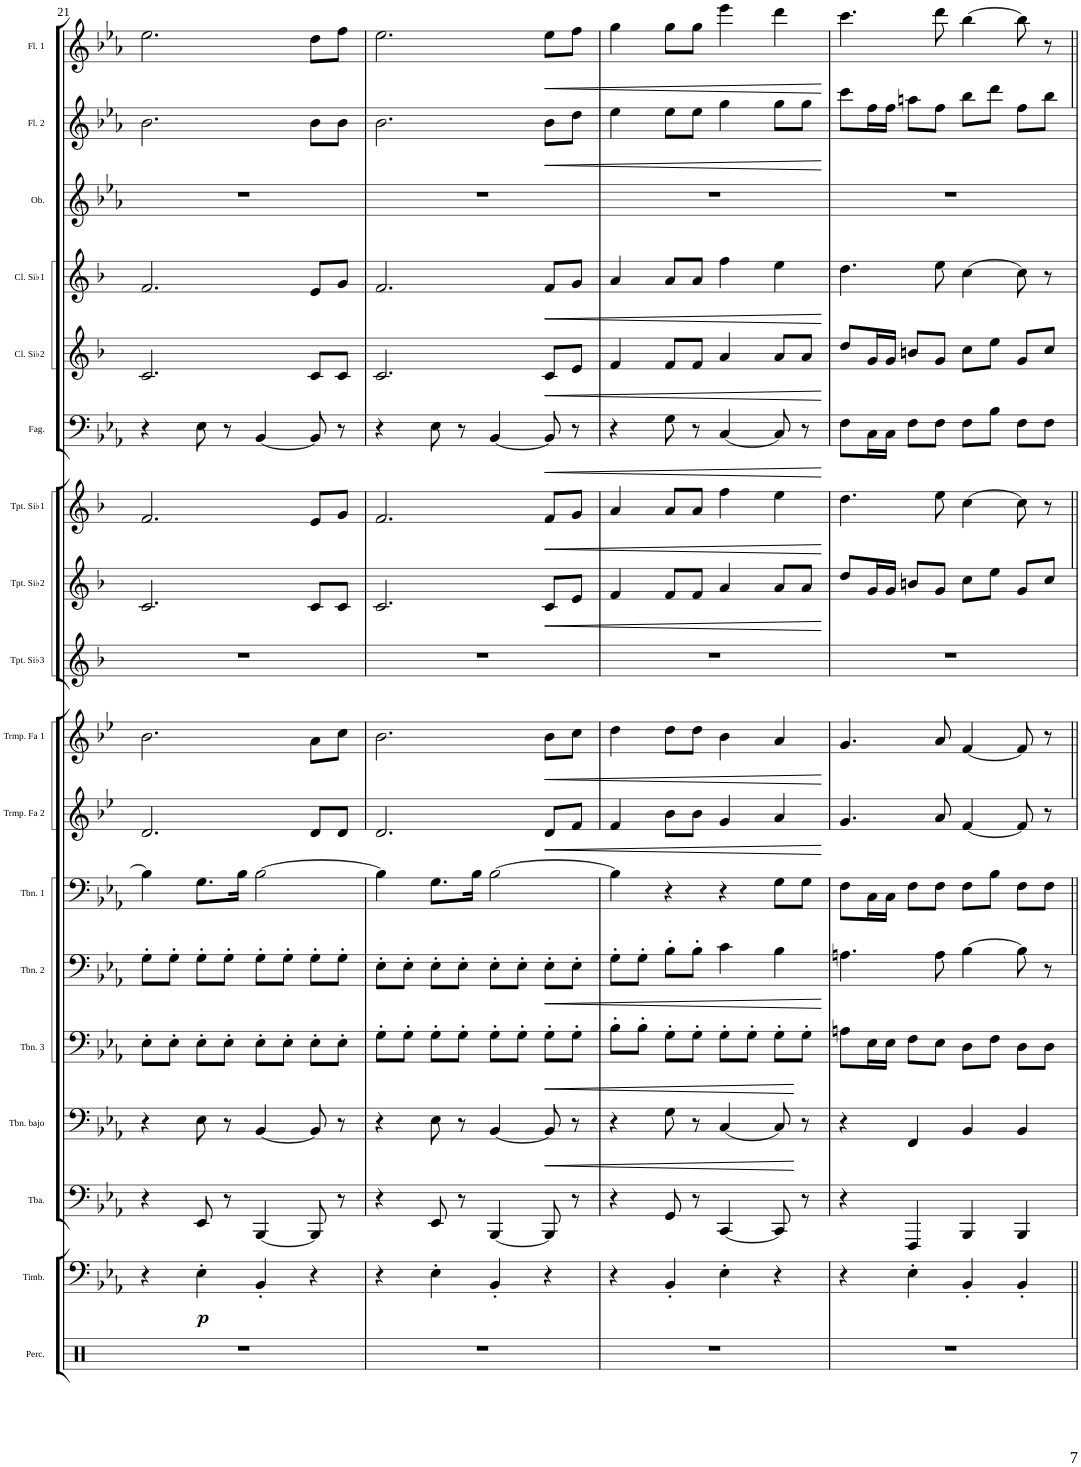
**kern	**kern	**dynam	**kern	**kern	**dynam	**kern	**dynam	**kern	**dynam	**kern	**kern	**dynam	**kern	**dynam	**kern	**kern	**dynam	**kern	**dynam	**kern	**dynam	**kern	**dynam	**kern	**dynam	**kern	**kern	**dynam	**kern	**dynam
*part18	*part17	*part17	*part16	*part15	*part15	*part14	*part14	*part13	*part13	*part12	*part11	*part11	*part10	*part10	*part9	*part8	*part8	*part7	*part7	*part6	*part6	*part5	*part5	*part4	*part4	*part3	*part2	*part2	*part1	*part1
*staff18	*staff17	*staff17	*staff16	*staff15	*staff15	*staff14	*staff14	*staff13	*staff13	*staff12	*staff11	*staff11	*staff10	*staff10	*staff9	*staff8	*staff8	*staff7	*staff7	*staff6	*staff6	*staff5	*staff5	*staff4	*staff4	*staff3	*staff2	*staff2	*staff1	*staff1
*I"Set de percusión	*I"Timbal de concierto	*	*I"Tuba	*I"Trombón bajo	*	*I"Trombón 3	*	*I"Trombón 2	*	*I"Trombón 1	*I"Trompa en Fa 2	*	*I"Trompa en Fa 1	*	*I"Trompeta en Sib3	*I"Trompeta en Sib2	*	*I"Trompeta en Sib1	*	*I"Fagot	*	*I"Clarinete en Sib2	*	*I"Clarinete en Sib1	*	*I"Oboe	*I"Flauta 2	*	*I"Flauta 1	*
*I'Perc.	*I'Timb.	*	*I'Tba.	*I'Tbn. bajo	*	*I'Tbn. 3	*	*I'Tbn. 2	*	*I'Tbn. 1	*I'Trmp. Fa 2	*	*I'Trmp. Fa 1	*	*I'Tpt. Sib3	*I'Tpt. Sib2	*	*I'Tpt. Sib1	*	*I'Fag.	*	*I'Cl. Sib2	*	*I'Cl. Sib1	*	*I'Ob.	*I'Fl. 2	*	*I'Fl. 1	*
!!LO:PB:g=z
*clefX	*clefF4	*	*clefF4	*clefF4	*	*clefF4	*	*clefF4	*	*clefF4	*clefG2	*	*clefG2	*	*clefG2	*clefG2	*	*clefG2	*	*clefF4	*	*clefG2	*	*clefG2	*	*clefG2	*clefG2	*	*clefG2	*
*	*	*	*	*	*	*	*	*	*	*	*Trd4c7	*	*Trd4c7	*	*Trd1c2	*Trd1c2	*	*Trd1c2	*	*	*	*Trd1c2	*	*Trd1c2	*	*	*	*	*	*
*k[]	*k[b-e-a-]	*	*k[b-e-a-]	*k[b-e-a-]	*	*k[b-e-a-]	*	*k[b-e-a-]	*	*k[b-e-a-]	*k[b-e-]	*	*k[b-e-]	*	*k[b-]	*k[b-]	*	*k[b-]	*	*k[b-e-a-]	*	*k[b-]	*	*k[b-]	*	*k[b-e-a-]	*k[b-e-a-]	*	*k[b-e-a-]	*
*M4/4	*M4/4	*	*M4/4	*M4/4	*	*M4/4	*	*M4/4	*	*M4/4	*M4/4	*	*M4/4	*	*M4/4	*M4/4	*	*M4/4	*	*M4/4	*	*M4/4	*	*M4/4	*	*M4/4	*M4/4	*	*M4/4	*
*met(c)	*met(c)	*	*met(c)	*met(c)	*	*met(c)	*	*met(c)	*	*met(c)	*met(c)	*	*met(c)	*	*met(c)	*met(c)	*	*met(c)	*	*met(c)	*	*met(c)	*	*met(c)	*	*met(c)	*met(c)	*	*met(c)	*
=21	=21	=21	=21	=21	=21	=21	=21	=21	=21	=21	=21	=21	=21	=21	=21	=21	=21	=21	=21	=21	=21	=21	=21	=21	=21	=21	=21	=21	=21	=21
1r	4r	.	4r	4r	.	8E-'\L	.	8G'\L	.	4B-\]	2.d/	.	2.b-\	.	1r	2.c/	.	2.f/	.	4r	.	2.c/	.	2.f/	.	1r	2.b-\	.	2.ee-\	.
.	.	.	.	.	.	8E-'\J	.	8G'\J	.	.	.	.	.	.	.	.	.	.	.	.	.	.	.	.	.	.	.	.	.	.
!	!	!LO:DY:b	!	!	!	!	!	!	!	!	!	!	!	!	!	!	!	!	!	!	!	!	!	!	!	!	!	!	!	!
.	4E-'\	p	8EE-/	8E-\	.	8E-'\L	.	8G'\L	.	8.G\L	.	.	.	.	.	.	.	.	.	8E-\	.	.	.	.	.	.	.	.	.	.
.	.	.	8r	8r	.	8E-'\J	.	8G'\J	.	.	.	.	.	.	.	.	.	.	.	8r	.	.	.	.	.	.	.	.	.	.
.	.	.	.	.	.	.	.	.	.	16B-\Jk	.	.	.	.	.	.	.	.	.	.	.	.	.	.	.	.	.	.	.	.
.	4BB-'/	.	[4BBB-/	[4BB-/	.	8E-'\L	.	8G'\L	.	[2B-\	.	.	.	.	.	.	.	.	.	[4BB-/	.	.	.	.	.	.	.	.	.	.
.	.	.	.	.	.	8E-'\J	.	8G'\J	.	.	.	.	.	.	.	.	.	.	.	.	.	.	.	.	.	.	.	.	.	.
.	4r	.	8BBB-/]	8BB-/]	.	8E-'\L	.	8G'\L	.	.	8d/L	.	8a\L	.	.	8c/L	.	8e/L	.	8BB-/]	.	8c/L	.	8e/L	.	.	8b-\L	.	8dd\L	.
.	.	.	8r	8r	.	8E-'\J	.	8G'\J	.	.	8d/J	.	8cc\J	.	.	8c/J	.	8g/J	.	8r	.	8c/J	.	8g/J	.	.	8b-\J	.	8ff\J	.
=22	=22	=22	=22	=22	=22	=22	=22	=22	=22	=22	=22	=22	=22	=22	=22	=22	=22	=22	=22	=22	=22	=22	=22	=22	=22	=22	=22	=22	=22	=22
1r	4r	.	4r	4r	.	8G'\L	.	8E-'\L	.	4B-\]	2.d/	.	2.b-\	.	1r	2.c/	.	2.f/	.	4r	.	2.c/	.	2.f/	.	1r	2.b-\	.	2.ee-\	.
.	.	.	.	.	.	8G'\J	.	8E-'\J	.	.	.	.	.	.	.	.	.	.	.	.	.	.	.	.	.	.	.	.	.	.
.	4E-'\	.	8EE-/	8E-\	.	8G'\L	.	8E-'\L	.	8.G\L	.	.	.	.	.	.	.	.	.	8E-\	.	.	.	.	.	.	.	.	.	.
.	.	.	8r	8r	.	8G'\J	.	8E-'\J	.	.	.	.	.	.	.	.	.	.	.	8r	.	.	.	.	.	.	.	.	.	.
.	.	.	.	.	.	.	.	.	.	16B-\Jk	.	.	.	.	.	.	.	.	.	.	.	.	.	.	.	.	.	.	.	.
.	4BB-'/	.	[4BBB-/	[4BB-/	.	8G'\L	.	8E-'\L	.	[2B-\	.	.	.	.	.	.	.	.	.	[4BB-/	.	.	.	.	.	.	.	.	.	.
.	.	.	.	.	.	8G'\J	.	8E-'\J	.	.	.	.	.	.	.	.	.	.	.	.	.	.	.	.	.	.	.	.	.	.
!	!	!	!	!	!LO:HP:b	!	!LO:HP:b	!	!LO:HP:b	!	!	!LO:HP:b	!	!LO:HP:b	!	!	!LO:HP:b	!	!LO:HP:b	!	!LO:HP:b	!	!LO:HP:b	!	!LO:HP:b	!	!	!LO:HP:b	!	!LO:HP:b
.	4r	.	8BBB-/]	8BB-/]	<	8G'\L	<	8E-'\L	<	.	8d/L	<	8b-\L	<	.	8c/L	<	8f/L	<	8BB-/]	<	8c/L	<	8f/L	<	.	8b-\L	<	8ee-\L	<
.	.	.	8r	8r	.	8G'\J	.	8E-'\J	.	.	8f/J	.	8cc\J	.	.	8e/J	.	8g/J	.	8r	.	8e/J	.	8g/J	.	.	8dd\J	.	8ff\J	.
=23	=23	=23	=23	=23	=23	=23	=23	=23	=23	=23	=23	=23	=23	=23	=23	=23	=23	=23	=23	=23	=23	=23	=23	=23	=23	=23	=23	=23	=23	=23
1r	4r	.	4r	4r	.	8B-'\L	.	8G'\L	.	4B-\]	4f/	.	4dd\	.	1r	4f/	.	4a/	.	4r	.	4f/	.	4a/	.	1r	4ee-\	.	4gg\	.
.	.	.	.	.	.	8B-'\J	.	8G'\J	.	.	.	.	.	.	.	.	.	.	.	.	.	.	.	.	.	.	.	.	.	.
.	4BB-'/	.	8GG/	8G\	.	8G'\L	.	8B-'\L	.	4r	8b-\L	.	8dd\L	.	.	8f/L	.	8a/L	.	8G\	.	8f/L	.	8a/L	.	.	8ee-\L	.	8gg\L	.
.	.	.	8r	8r	.	8G'\J	.	8B-'\J	.	.	8b-\J	.	8dd\J	.	.	8f/J	.	8a/J	.	8r	.	8f/J	.	8a/J	.	.	8ee-\J	.	8gg\J	.
.	4E-'\	.	[4CC/	[4C/	.	8G'\L	.	4c\	.	4r	4g/	.	4b-\	.	.	4a/	.	4ff\	.	[4C/	.	4a/	.	4ff\	.	.	4gg\	.	4eee-\	.
.	.	.	.	.	.	8G'\J	.	.	.	.	.	.	.	.	.	.	.	.	.	.	.	.	.	.	.	.	.	.	.	.
.	4r	.	8CC/]	8C/]	.	8G'\L	.	4B-\	.	8G\L	4a/	.	4a/	.	.	8a/L	.	4ee\	.	8C/]	.	8a/L	.	4ee\	.	.	8gg\L	.	4ddd\	.
.	.	.	8r	8r	[	8G'\J	[	.	.	8G\J	.	.	.	.	.	8a/J	.	.	.	8r	.	8a/J	.	.	.	.	8gg\J	.	.	.
.	.	.	.	.	.	.	.	.	[	.	.	[	.	[	.	.	[	.	[	.	[	.	[	.	[	.	.	[	.	[
=24	=24	=24	=24	=24	=24	=24	=24	=24	=24	=24	=24	=24	=24	=24	=24	=24	=24	=24	=24	=24	=24	=24	=24	=24	=24	=24	=24	=24	=24	=24
1r	4r	.	4r	4r	.	8An\L	.	4.An\	.	8F\L	4.g/	.	4.g/	.	1r	8dd/L	.	4.dd\	.	8F\L	.	8dd/L	.	4.dd\	.	1r	8ccc\L	.	4.ccc\	.
.	.	.	.	.	.	16E-\L	.	.	.	16C\L	.	.	.	.	.	16g/L	.	.	.	16C\L	.	16g/L	.	.	.	.	16ff\L	.	.	.
.	.	.	.	.	.	16E-\JJ	.	.	.	16C\JJ	.	.	.	.	.	16g/JJ	.	.	.	16C\JJ	.	16g/JJ	.	.	.	.	16ff\JJ	.	.	.
.	4E-'\	.	4FFF/	4FF/	.	8F\L	.	.	.	8F\L	.	.	.	.	.	8bn/L	.	.	.	8F\L	.	8bn/L	.	.	.	.	8aan\L	.	.	.
.	.	.	.	.	.	8E-\J	.	8A\	.	8F\J	8a/	.	8a/	.	.	8g/J	.	8ee\	.	8F\J	.	8g/J	.	8ee\	.	.	8ff\J	.	8ddd\	.
.	4BB-'/	.	4BBB-/	4BB-/	.	8D\L	.	[4B-\	.	8F\L	[4f/	.	[4f/	.	.	8cc\L	.	[4cc\	.	8F\L	.	8cc\L	.	[4cc\	.	.	8bb-\L	.	[4bb-\	.
.	.	.	.	.	.	8F\J	.	.	.	8B-\J	.	.	.	.	.	8ee\J	.	.	.	8B-\J	.	8ee\J	.	.	.	.	8ddd\J	.	.	.
.	4BB-'/	.	4BBB-/	4BB-/	.	8D\L	.	8B-\]	.	8F\L	8f/]	.	8f/]	.	.	8g/L	.	8cc\]	.	8F\L	.	8g/L	.	8cc\]	.	.	8ff\L	.	8bb-\]	.
.	.	.	.	.	.	8D\J	.	8r	.	8F\J	8r	.	8r	.	.	8cc/J	.	8r	.	8F\J	.	8cc/J	.	8r	.	.	8bb-\J	.	8r	.
=||	=||	=||	=||	=||	=||	=||	=||	=||	=||	=||	=||	=||	=||	=||	=||	=||	=||	=||	=||	=||	=||	=||	=||	=||	=||	=||	=||	=||	=||	=||
*-	*-	*-	*-	*-	*-	*-	*-	*-	*-	*-	*-	*-	*-	*-	*-	*-	*-	*-	*-	*-	*-	*-	*-	*-	*-	*-	*-	*-	*-	*-
